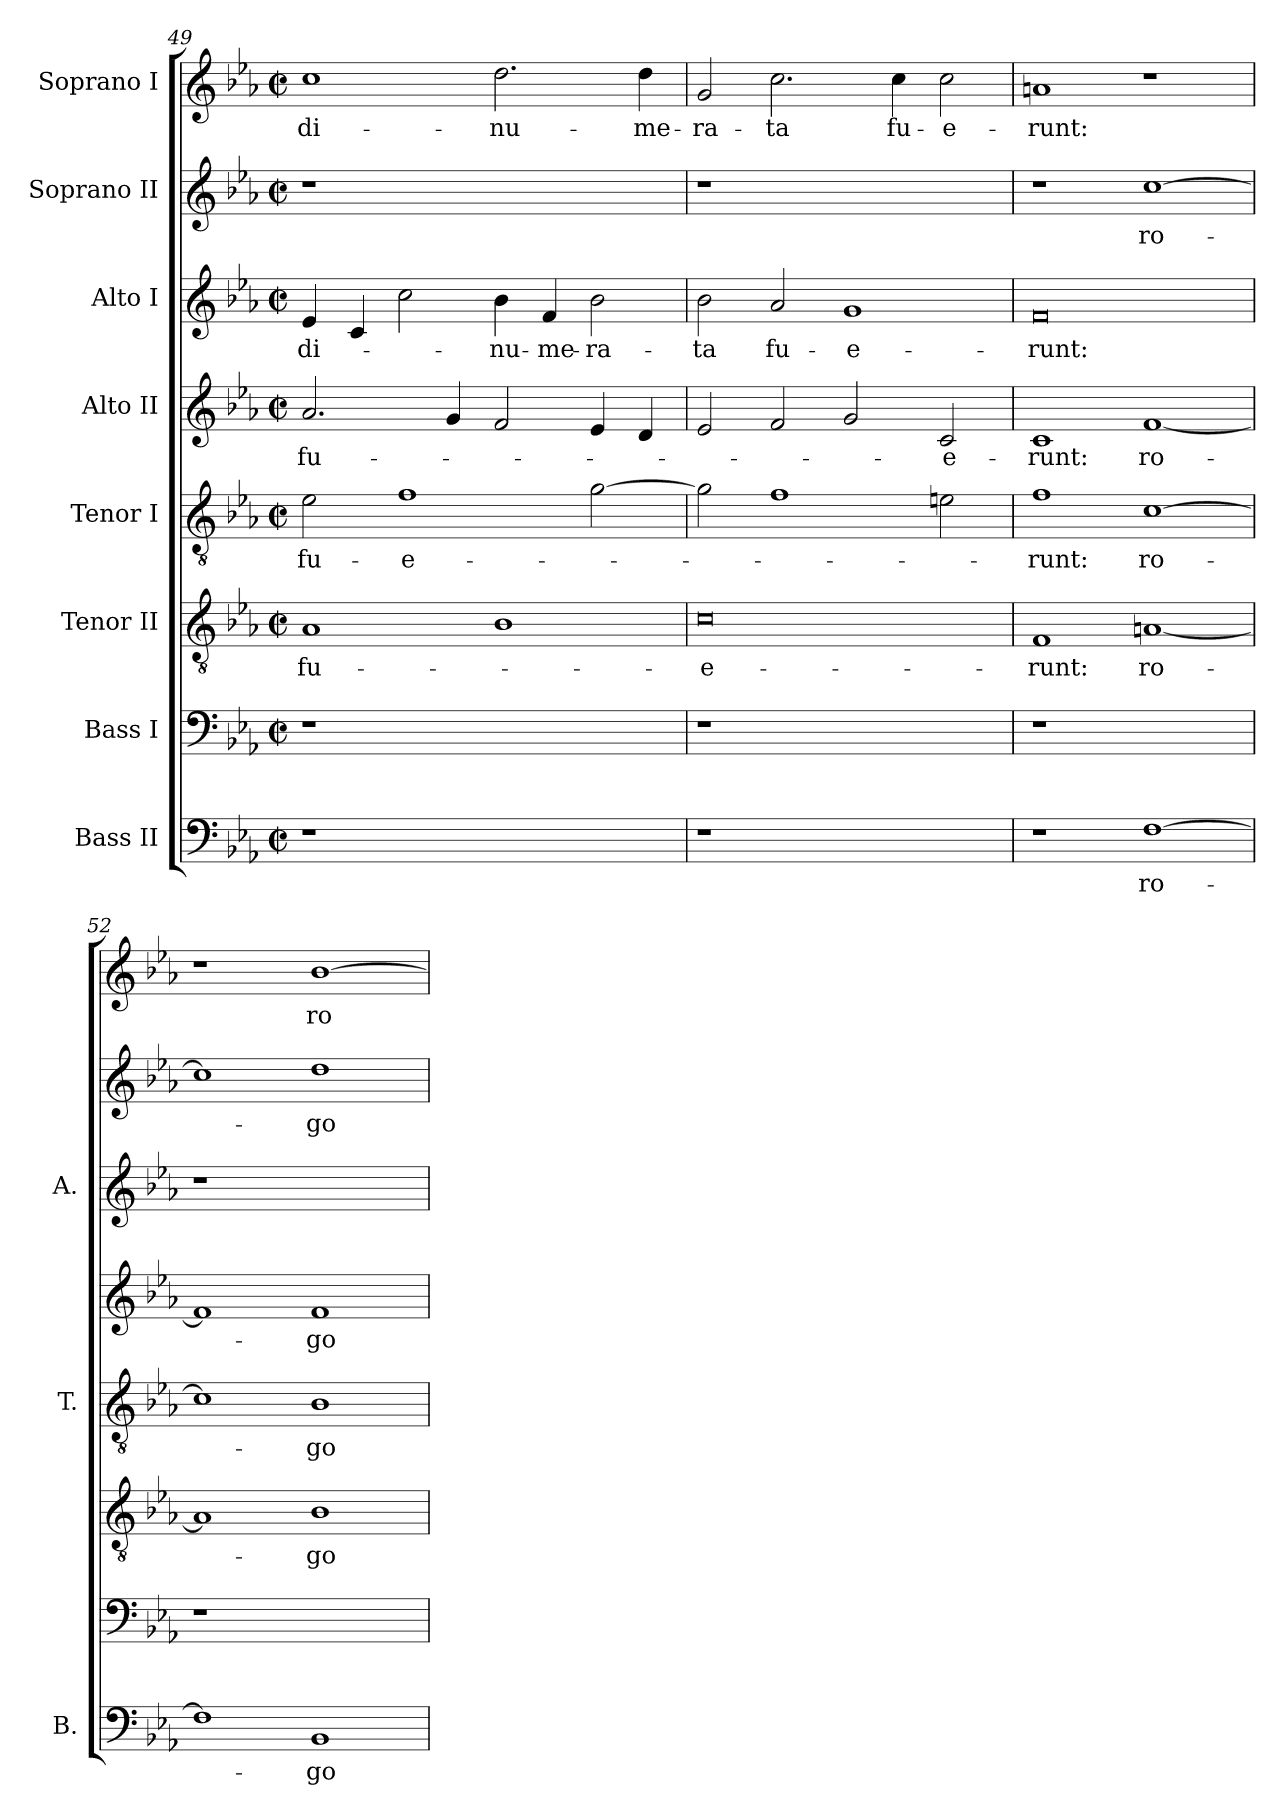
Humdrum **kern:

**kern	**text	**kern	**kern	**text	**kern	**text	**kern	**text	**kern	**text	**kern	**text	**kern	**text
*part8	*part8	*part7	*part6	*part6	*part5	*part5	*part4	*part4	*part3	*part3	*part2	*part2	*part1	*part1
*staff8	*staff8	*staff7	*staff6	*staff6	*staff5	*staff5	*staff4	*staff4	*staff3	*staff3	*staff2	*staff2	*staff1	*staff1
*I"Bass II	*	*I"Bass I	*I"Tenor II	*	*I"Tenor I	*	*I"Alto II	*	*I"Alto I	*	*I"Soprano II	*	*I"Soprano I	*
*I'B.	*	*	*	*	*I'T.	*	*	*	*I'A.	*	*	*	*	*
!!LO:LB:g=z
*clefF4	*	*clefF4	*clefGv2	*	*clefGv2	*	*clefG2	*	*clefG2	*	*clefG2	*	*clefG2	*
*	*	*	*ITrd7c12	*	*ITrd7c12	*	*ITrd7c12	*	*ITrd7c12	*	*	*	*	*
*k[b-e-a-]	*	*k[b-e-a-]	*k[b-e-a-]	*	*k[b-e-a-]	*	*k[b-e-a-]	*	*k[b-e-a-]	*	*k[b-e-a-]	*	*k[b-e-a-]	*
*E-:	*	*E-:	*E-:	*	*E-:	*	*E-:	*	*E-:	*	*E-:	*	*E-:	*
*M2/2	*	*M2/2	*M2/2	*	*M2/2	*	*M2/2	*	*M2/2	*	*M2/2	*	*M2/2	*
*met(c|)	*	*met(c|)	*met(c|)	*	*met(c|)	*	*met(c|)	*	*met(c|)	*	*met(c|)	*	*met(c|)	*
=49	=49	=49	=49	=49	=49	=49	=49	=49	=49	=49	=49	=49	=49	=49
!LO:N:vis=1	!	!LO:N:vis=1	!	!LO:LY:b	!	!LO:LY:b	!	!LO:LY:b	!	!LO:LY:b	!LO:N:vis=1	!	!	!LO:LY:b
1r	.	1r	1AA-	fu-	2E-\	fu-	2.A-/	fu-	4E-/	di-	1r	.	1cc	di-
.	.	.	.	.	.	.	.	.	4C/	.	.	.	.	.
!	!	!	!	!	!	!LO:LY:b	!	!	!	!	!	!	!	!
.	.	.	.	.	1F	-e-	.	.	2c\	.	.	.	.	.
.	.	.	.	.	.	.	4G/	.	.	.	.	.	.	.
!	!	!	!	!	!	!	!	!	!	!LO:LY:b	!	!	!	!LO:LY:b
1ryy	.	1ryy	1BB-	.	.	.	2F/	.	4B-\	-nu-	1ryy	.	2.dd\	-nu-
!	!	!	!	!	!	!	!	!	!	!LO:LY:b	!	!	!	!
.	.	.	.	.	.	.	.	.	4F/	-me-	.	.	.	.
!	!	!	!	!	!	!	!	!	!	!LO:LY:b	!	!	!	!
.	.	.	.	.	[>2G\	.	4E-/	.	2B-\	-ra-	.	.	.	.
!	!	!	!	!	!	!	!	!	!	!	!	!	!	!LO:LY:b
.	.	.	.	.	.	.	4D/	.	.	.	.	.	4dd\	-me-
=50	=50	=50	=50	=50	=50	=50	=50	=50	=50	=50	=50	=50	=50	=50
!LO:N:vis=1	!	!LO:N:vis=1	!	!LO:LY:b	!	!	!	!	!	!LO:LY:b	!LO:N:vis=1	!	!	!LO:LY:b
1r	.	1r	0C	-e-	2G\]	.	2E-/	.	2B-\	-ta	1r	.	2g/	-ra-
!	!	!	!	!	!	!	!	!	!	!LO:LY:b	!	!	!	!LO:LY:b
.	.	.	.	.	1F	.	2F/	.	2A-/	fu-	.	.	2.cc\	-ta
!	!	!	!	!	!	!	!	!	!	!LO:LY:b	!	!	!	!
1ryy	.	1ryy	.	.	.	.	2G/	.	1G	-e-	1ryy	.	.	.
!	!	!	!	!	!	!	!	!	!	!	!	!	!	!LO:LY:b
.	.	.	.	.	.	.	.	.	.	.	.	.	4cc\	fu-
!	!	!	!	!	!	!	!	!LO:LY:b	!	!	!	!	!	!LO:LY:b
.	.	.	.	.	2En\	.	2C/	-e-	.	.	.	.	2cc\	-e-
=51	=51	=51	=51	=51	=51	=51	=51	=51	=51	=51	=51	=51	=51	=51
!	!	!LO:N:vis=1	!	!LO:LY:b	!	!LO:LY:b	!	!LO:LY:b	!	!LO:LY:b	!	!	!	!LO:LY:b
1r	.	1r	1FF	-runt:	1F	-runt:	1C	-runt:	0F	-runt:	1r	.	1an	-runt:
!	!LO:LY:b	!	!	!LO:LY:b	!	!LO:LY:b	!	!LO:LY:b	!	!	!	!LO:LY:b	!	!
[>1F	ro-	1ryy	[<1AAn	ro-	[>1C	ro-	[<1F	ro-	.	.	[>1cc	ro-	1r	.
=52	=52	=52	=52	=52	=52	=52	=52	=52	=52	=52	=52	=52	=52	=52
!	!	!LO:N:vis=1	!	!	!	!	!	!	!LO:N:vis=1	!	!	!	!	!
1F]	.	1r	1AA]	.	1C]	.	1F]	.	1r	.	1cc]	.	1r	.
!	!LO:LY:b	!	!	!LO:LY:b	!	!LO:LY:b	!	!LO:LY:b	!	!	!	!LO:LY:b	!	!LO:LY:b
1BB-	-go	1ryy	1BB-	-go	1BB-	-go	1F	-go	1ryy	.	1dd	-go	[>1b-	ro-
=	=	=	=	=	=	=	=	=	=	=	=	=	=	=
*-	*-	*-	*-	*-	*-	*-	*-	*-	*-	*-	*-	*-	*-	*-
